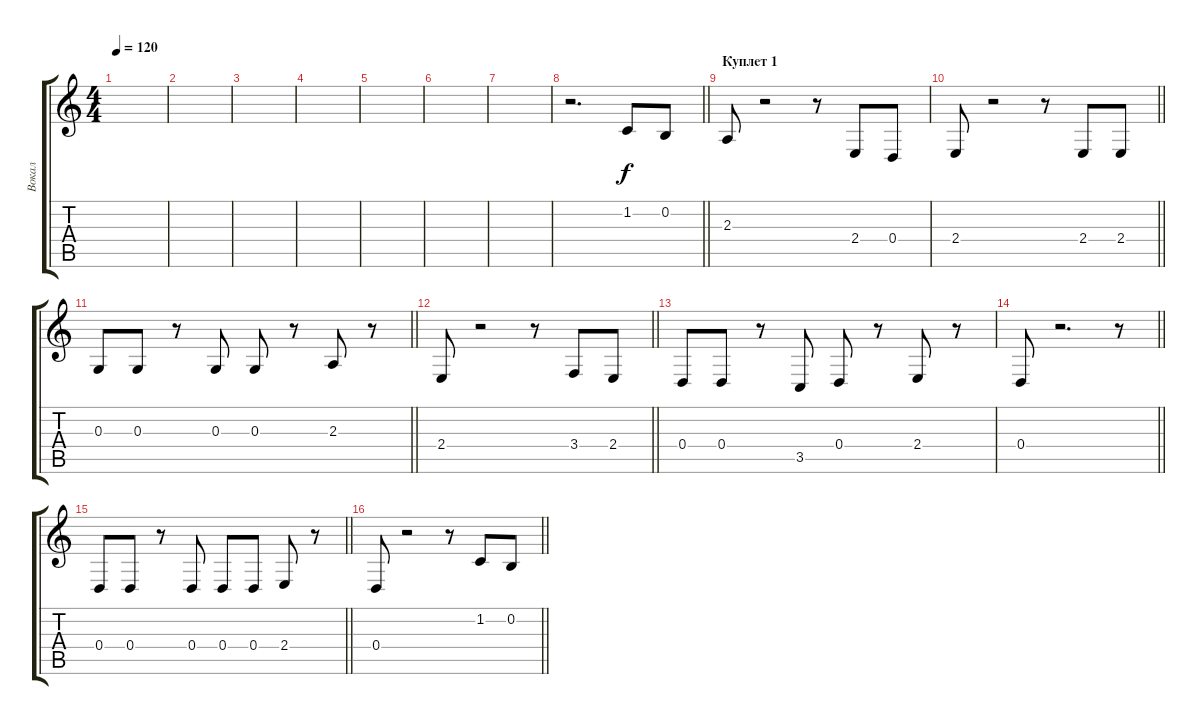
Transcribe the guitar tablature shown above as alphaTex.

\track ("Вокал" "Вокал") {solo instrument fx4atmosphere}
\staff {score tabs}
\tuning (E4 B3 G3 D3 A2 E2) {hide}
\ts (4 4)
\tempo 120
\clef g2
\ks c
|
|
|
|
|
|
|
\barLineRight lightlight
r.2{d} 1.2.8 0.2.8 |
\section ("" "Куплет 1")
2.3.8 r.2 r.8 2.4.8 0.4.8 |
\barLineRight lightlight
2.4.8 r.2 r.8 2.4.8 2.4.8 |
\barLineRight lightlight
0.3.8 0.3.8 r.8 0.3.8 0.3.8 r.8 2.3.8 r.8 |
\barLineRight lightlight
2.4.8 r.2 r.8 3.4.8 2.4.8 |
0.4.8 0.4.8 r.8 3.5.8 0.4.8 r.8 2.4.8 r.8 |
\barLineRight lightlight
0.4.8 r.2{d} r.8 |
\barLineRight lightlight
0.4.8 0.4.8 r.8 0.4.8 0.4.8 0.4.8 2.4.8 r.8 |
\barLineRight lightlight
0.4.8 r.2 r.8 1.2.8 0.2.8
